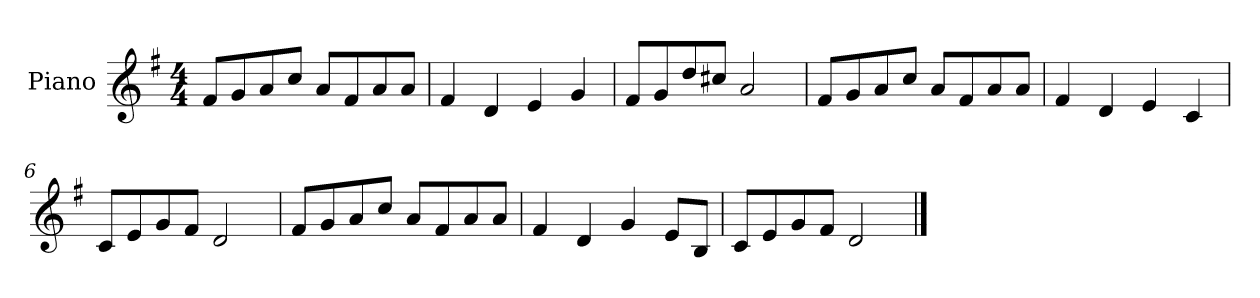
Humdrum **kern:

**kern
*part1
*staff1
*I"Piano
*I'P-no
*clefG2
*k[f#]
*M4/4
*MM90
=1
8f#/L
8g/
8a/
8cc/J
8a/L
8f#/
8a/
8a/J
=2
4f#/
4d/
4e/
4g/
=3
8f#/L
8g/
8dd/
8cc#X/J
2a/
=4
8f#/L
8g/
8a/
8cc/J
8a/L
8f#/
8a/
8a/J
=5
4f#/
4d/
4e/
4c/
=6
8c/L
8e/
8g/
8f#/J
2d/
!!LO:LB:g=z
=7
8f#/L
8g/
8a/
8cc/J
8a/L
8f#/
8a/
8a/J
=8
4f#/
4d/
4g/
8e/L
8B/J
=9
8c/L
8e/
8g/
8f#/J
2d/
==
*-
